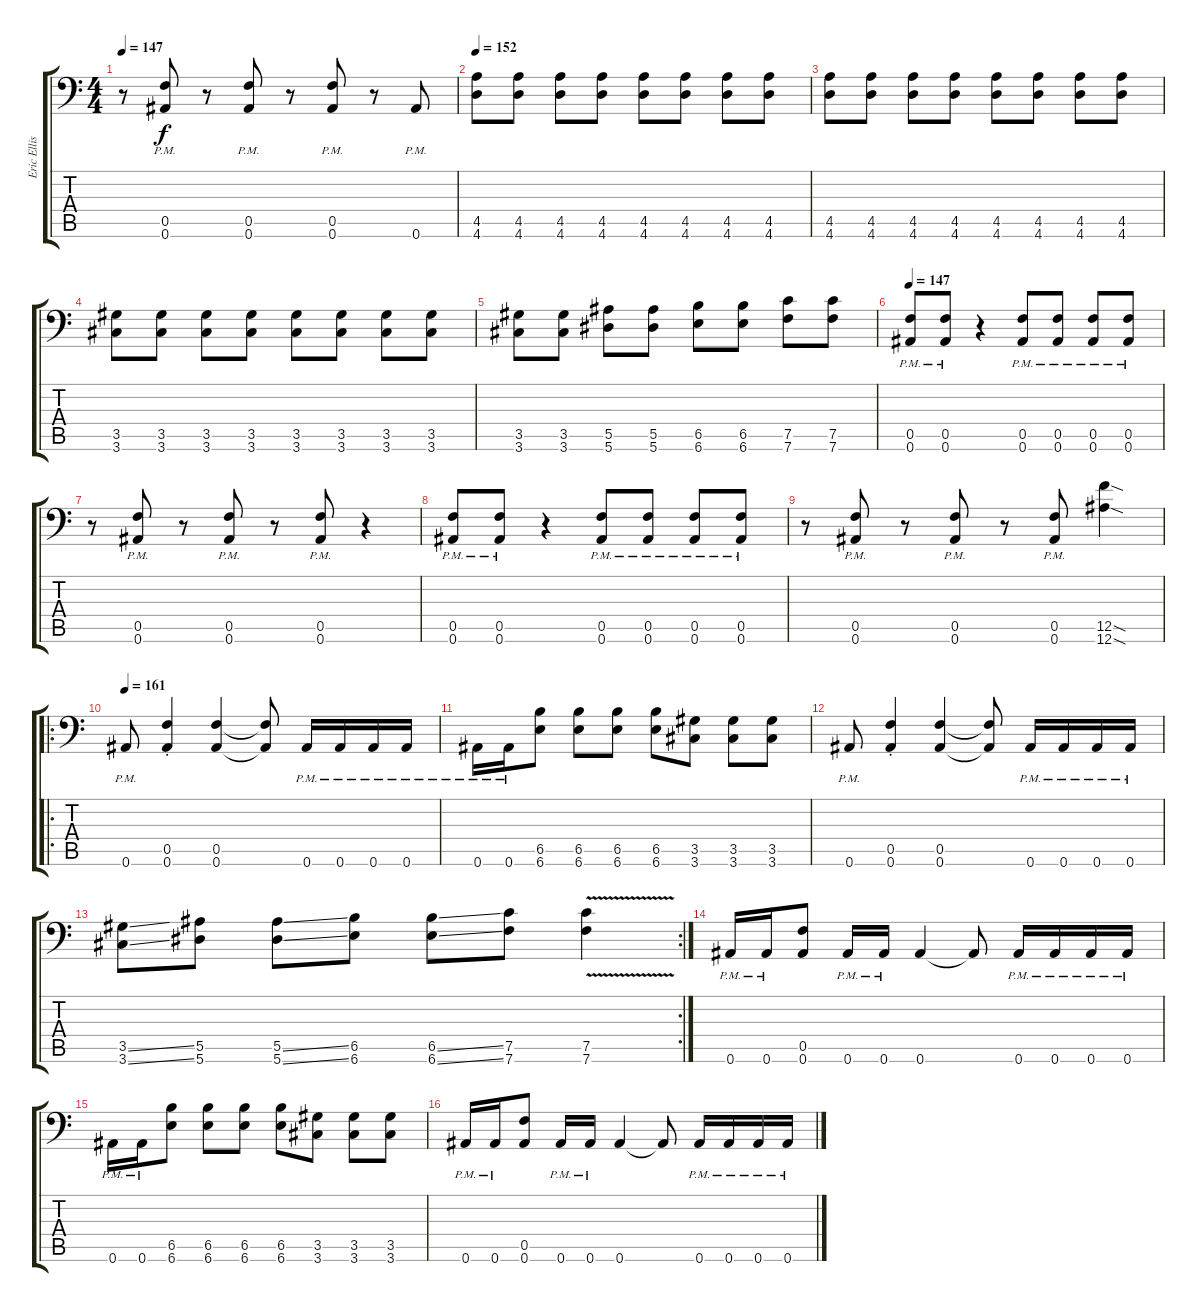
\track ("Eric Ellis" "Eric Ellis") {instrument distortionguitar}
\staff {score tabs}
\tuning (C4 G3 Eb3 Bb2 F2 Bb1) {hide}
\ts (4 4)
\tempo 147
\clef f4
\ks c
r.8{dy f} (0.5{pm} 0.6{pm}).8 r.8 (0.5{pm} 0.6{pm}).8 r.8 (0.5{pm} 0.6{pm}).8 r.8 0.6{pm}.8 |
\tempo 152
(4.5 4.6).8 (4.5 4.6).8 (4.5 4.6).8 (4.5 4.6).8 (4.5 4.6).8 (4.5 4.6).8 (4.5 4.6).8 (4.5 4.6).8 |
(4.5 4.6).8 (4.5 4.6).8 (4.5 4.6).8 (4.5 4.6).8 (4.5 4.6).8 (4.5 4.6).8 (4.5 4.6).8 (4.5 4.6).8 |
(3.5 3.6).8 (3.5 3.6).8 (3.5 3.6).8 (3.5 3.6).8 (3.5 3.6).8 (3.5 3.6).8 (3.5 3.6).8 (3.5 3.6).8 |
(3.5 3.6).8 (3.5 3.6).8 (5.5 5.6).8 (5.5 5.6).8 (6.5 6.6).8 (6.5 6.6).8 (7.5 7.6).8 (7.5 7.6).8 |
\tempo 147
(0.5{pm} 0.6{pm}).8 (0.5{pm} 0.6{pm}).8 r.4 (0.5{pm} 0.6{pm}).8 (0.5{pm} 0.6{pm}).8 (0.5{pm} 0.6{pm}).8 (0.5{pm} 0.6{pm}).8 |
r.8 (0.5{pm} 0.6{pm}).8 r.8 (0.5{pm} 0.6{pm}).8 r.8 (0.5{pm} 0.6{pm}).8 r.4 |
(0.5{pm} 0.6{pm}).8 (0.5{pm} 0.6{pm}).8 r.4 (0.5{pm} 0.6{pm}).8 (0.5{pm} 0.6{pm}).8 (0.5{pm} 0.6{pm}).8 (0.5{pm} 0.6{pm}).8 |
r.8 (0.5{pm} 0.6{pm}).8 r.8 (0.5{pm} 0.6{pm}).8 r.8 (0.5{pm} 0.6{pm}).8 (12.5{sod} 12.6{sod}).4 |
\ro
\tempo 161
0.6{pm}.8 (0.5{st} 0.6{st}).4 (0.5 0.6).4 (0.5{t} 0.6{t}).8 0.6{pm}.16 0.6{pm}.16 0.6{pm}.16 0.6{pm}.16 |
0.6{pm}.16 0.6{pm}.16 (6.5 6.6).8 (6.5 6.6).8 (6.5 6.6).8 (6.5 6.6).8 (3.5 3.6).8 (3.5 3.6).8 (3.5 3.6).8 |
0.6{pm}.8 (0.5{st} 0.6{st}).4 (0.5 0.6).4 (0.5{t} 0.6{t}).8 0.6{pm}.16 0.6{pm}.16 0.6{pm}.16 0.6{pm}.16 |
\rc 2
(3.5{ss} 3.6{ss}).8 (5.5 5.6).8 (5.5{ss} 5.6{ss}).8 (6.5 6.6).8 (6.5{ss} 6.6{ss}).8 (7.5 7.6).8 (7.5{v} 7.6{v}).4 |
0.6{pm}.16 0.6{pm}.16 (0.5 0.6).8 0.6{pm}.16 0.6{pm}.16 0.6.4 0.6{t}.8 0.6{pm}.16 0.6{pm}.16 0.6{pm}.16 0.6{pm}.16 |
0.6{pm}.16 0.6{pm}.16 (6.5 6.6).8 (6.5 6.6).8 (6.5 6.6).8 (6.5 6.6).8 (3.5 3.6).8 (3.5 3.6).8 (3.5 3.6).8 |
0.6{pm}.16 0.6{pm}.16 (0.5 0.6).8 0.6{pm}.16 0.6{pm}.16 0.6.4 0.6{t}.8 0.6{pm}.16 0.6{pm}.16 0.6{pm}.16 0.6{pm}.16
